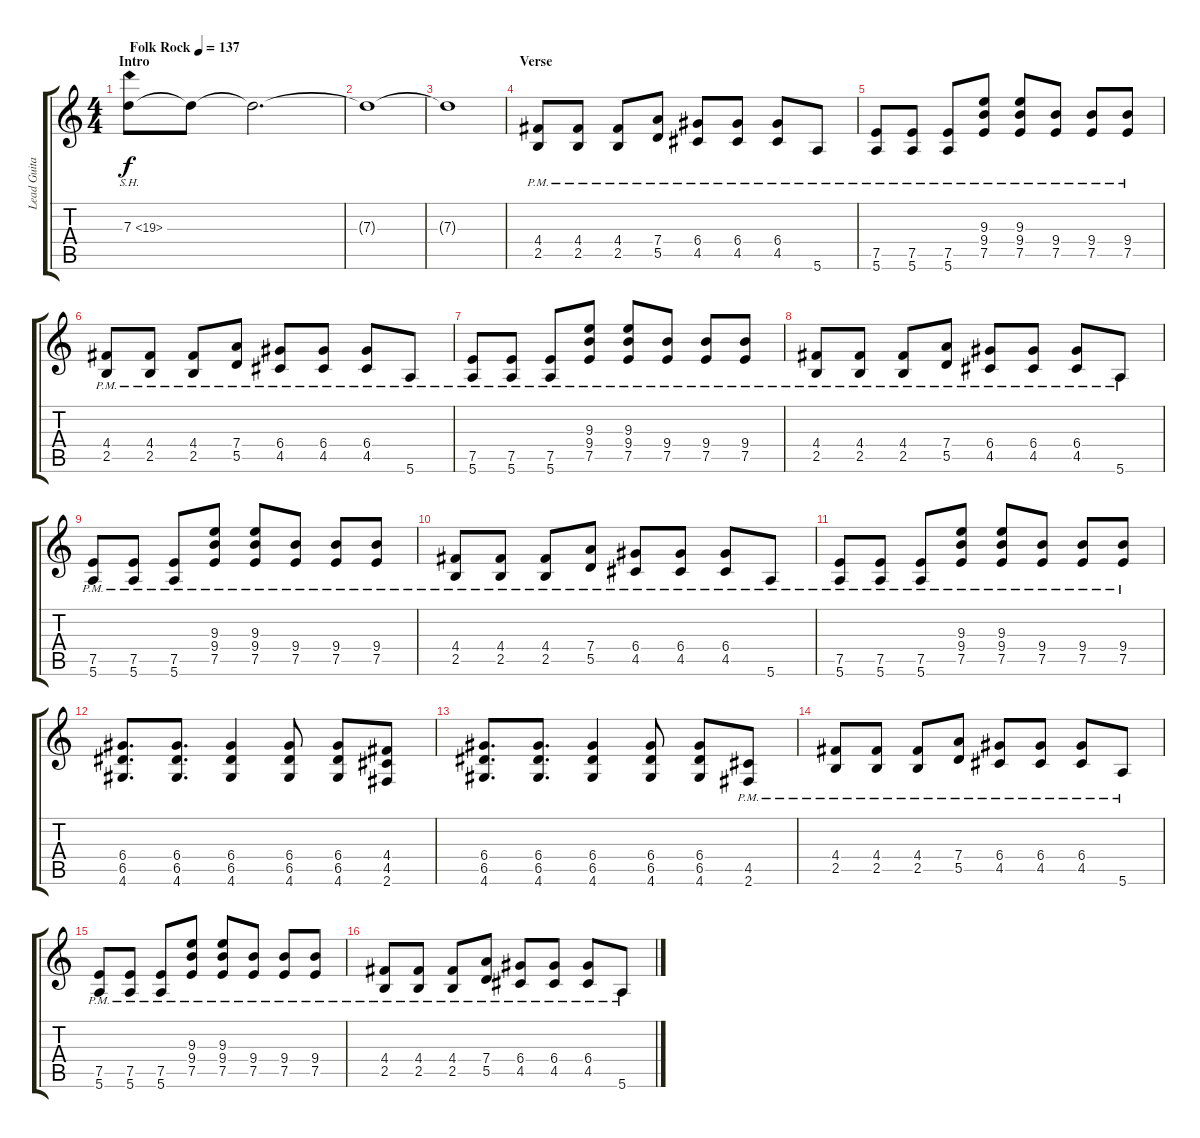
\track ("Lead Guitar (Sylvain)" "Lead Guita") {instrument distortionguitar}
\staff {score tabs}
\tuning (E4 B3 G3 D3 A2 E2) {hide}
\ts (4 4)
\section ("" "Intro")
\tempo (137 "Folk Rock")
\clef g2
\ks c
7.3{sh 12}.8{dy f volume 0 instrument distortionguitar} 7.3{t}.8{volume 12} 7.3{t}.2{d} |
7.3{t}.1 |
7.3{t}.1 |
\section ("" "Verse")
(4.4{pm} 2.5{pm}).8 (4.4{pm} 2.5{pm}).8 (4.4{pm} 2.5{pm}).8 (7.4{pm} 5.5{pm}).8 (6.4{pm} 4.5{pm}).8 (6.4{pm} 4.5{pm}).8 (6.4{pm} 4.5{pm}).8 5.6{pm}.8 |
(7.5{pm} 5.6{pm}).8 (7.5{pm} 5.6{pm}).8 (7.5{pm} 5.6{pm}).8 (9.3{pm} 9.4{pm} 7.5{pm}).8 (9.3{pm} 9.4{pm} 7.5{pm}).8 (9.4{pm} 7.5{pm}).8 (9.4{pm} 7.5{pm}).8 (9.4{pm} 7.5{pm}).8 |
(4.4{pm} 2.5{pm}).8 (4.4{pm} 2.5{pm}).8 (4.4{pm} 2.5{pm}).8 (7.4{pm} 5.5{pm}).8 (6.4{pm} 4.5{pm}).8 (6.4{pm} 4.5{pm}).8 (6.4{pm} 4.5{pm}).8 5.6{pm}.8 |
(7.5{pm} 5.6{pm}).8 (7.5{pm} 5.6{pm}).8 (7.5{pm} 5.6{pm}).8 (9.3{pm} 9.4{pm} 7.5{pm}).8 (9.3{pm} 9.4{pm} 7.5{pm}).8 (9.4{pm} 7.5{pm}).8 (9.4{pm} 7.5{pm}).8 (9.4{pm} 7.5{pm}).8 |
(4.4{pm} 2.5{pm}).8 (4.4{pm} 2.5{pm}).8 (4.4{pm} 2.5{pm}).8 (7.4{pm} 5.5{pm}).8 (6.4{pm} 4.5{pm}).8 (6.4{pm} 4.5{pm}).8 (6.4{pm} 4.5{pm}).8 5.6{pm}.8 |
(7.5{pm} 5.6{pm}).8 (7.5{pm} 5.6{pm}).8 (7.5{pm} 5.6{pm}).8 (9.3{pm} 9.4{pm} 7.5{pm}).8 (9.3{pm} 9.4{pm} 7.5{pm}).8 (9.4{pm} 7.5{pm}).8 (9.4{pm} 7.5{pm}).8 (9.4{pm} 7.5{pm}).8 |
(4.4{pm} 2.5{pm}).8 (4.4{pm} 2.5{pm}).8 (4.4{pm} 2.5{pm}).8 (7.4{pm} 5.5{pm}).8 (6.4{pm} 4.5{pm}).8 (6.4{pm} 4.5{pm}).8 (6.4{pm} 4.5{pm}).8 5.6{pm}.8 |
(7.5{pm} 5.6{pm}).8 (7.5{pm} 5.6{pm}).8 (7.5{pm} 5.6{pm}).8 (9.3{pm} 9.4{pm} 7.5{pm}).8 (9.3{pm} 9.4{pm} 7.5{pm}).8 (9.4{pm} 7.5{pm}).8 (9.4{pm} 7.5{pm}).8 (9.4{pm} 7.5{pm}).8 |
(6.4 6.5 4.6).8{d} (6.4 6.5 4.6).8{d} (6.4 6.5 4.6).4 (6.4 6.5 4.6).8 (6.4 6.5 4.6).8 (4.4 4.5 2.6).8 |
(6.4 6.5 4.6).8{d} (6.4 6.5 4.6).8{d} (6.4 6.5 4.6).4 (6.4 6.5 4.6).8 (6.4 6.5 4.6).8 (4.5{pm} 2.6{pm}).8 |
(4.4{pm} 2.5{pm}).8 (4.4{pm} 2.5{pm}).8 (4.4{pm} 2.5{pm}).8 (7.4{pm} 5.5{pm}).8 (6.4{pm} 4.5{pm}).8 (6.4{pm} 4.5{pm}).8 (6.4{pm} 4.5{pm}).8 5.6{pm}.8 |
(7.5{pm} 5.6{pm}).8 (7.5{pm} 5.6{pm}).8 (7.5{pm} 5.6{pm}).8 (9.3{pm} 9.4{pm} 7.5{pm}).8 (9.3{pm} 9.4{pm} 7.5{pm}).8 (9.4{pm} 7.5{pm}).8 (9.4{pm} 7.5{pm}).8 (9.4{pm} 7.5{pm}).8 |
(4.4{pm} 2.5{pm}).8 (4.4{pm} 2.5{pm}).8 (4.4{pm} 2.5{pm}).8 (7.4{pm} 5.5{pm}).8 (6.4{pm} 4.5{pm}).8 (6.4{pm} 4.5{pm}).8 (6.4{pm} 4.5{pm}).8 5.6{pm}.8
